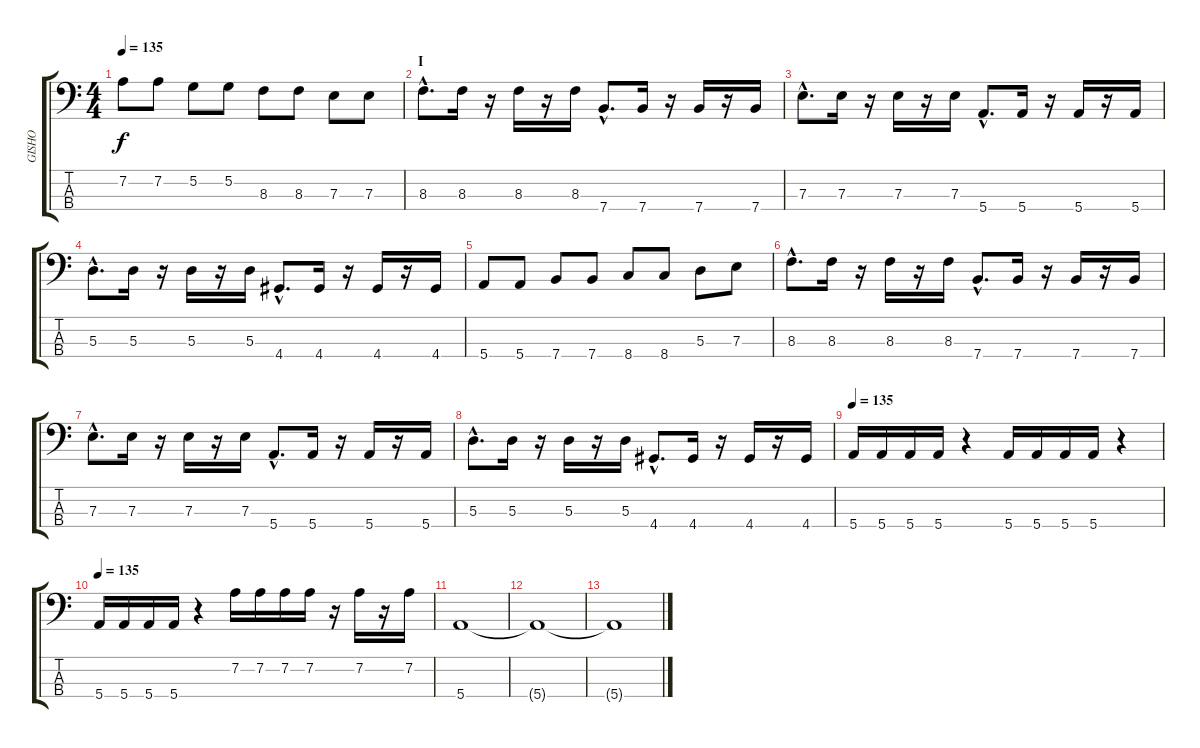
\track ("GISHO" "GISHO") {instrument electricbasspick}
\staff {score tabs}
\tuning (G2 D2 A1 E1) {hide}
\ts (4 4)
\tempo 135
\clef f4
\ks c
7.2.8{dy f} 7.2.8 5.2.8 5.2.8 8.3.8 8.3.8 7.3.8 7.3.8 |
\section ("" "I")
8.3{hac}.8{d} 8.3.16 r.16 8.3.16 r.16 8.3.16 7.4{hac}.8{d} 7.4.16 r.16 7.4.16 r.16 7.4.16 |
7.3{hac}.8{d} 7.3.16 r.16 7.3.16 r.16 7.3.16 5.4{hac}.8{d} 5.4.16 r.16 5.4.16 r.16 5.4.16 |
5.3{hac}.8{d} 5.3.16 r.16 5.3.16 r.16 5.3.16 4.4{hac}.8{d} 4.4.16 r.16 4.4.16 r.16 4.4.16 |
5.4.8 5.4.8 7.4.8 7.4.8 8.4.8 8.4.8 5.3.8 7.3.8 |
8.3{hac}.8{d} 8.3.16 r.16 8.3.16 r.16 8.3.16 7.4{hac}.8{d} 7.4.16 r.16 7.4.16 r.16 7.4.16 |
7.3{hac}.8{d} 7.3.16 r.16 7.3.16 r.16 7.3.16 5.4{hac}.8{d} 5.4.16 r.16 5.4.16 r.16 5.4.16 |
5.3{hac}.8{d} 5.3.16 r.16 5.3.16 r.16 5.3.16 4.4{hac}.8{d} 4.4.16 r.16 4.4.16 r.16 4.4.16 |
\tempo 135
5.4.16 5.4.16 5.4.16 5.4.16 r.4 5.4.16 5.4.16 5.4.16 5.4.16 r.4 |
\tempo 135
5.4.16 5.4.16 5.4.16 5.4.16 r.4 7.2.16 7.2.16 7.2.16 7.2.16 r.16 7.2.16 r.16 7.2.16 |
5.4.1 |
5.4{t}.1 |
5.4{t}.1
